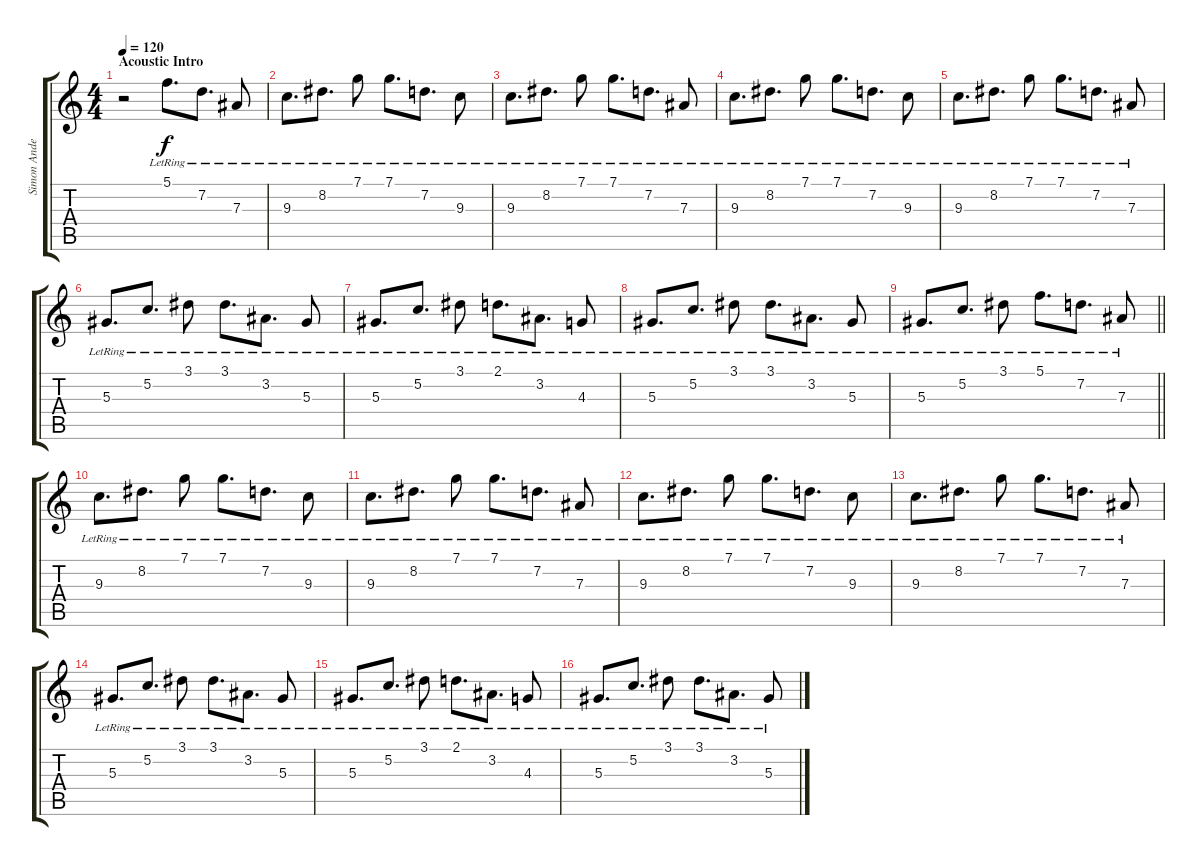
\track ("Simon Andersson (Acoustic)" "Simon Ande") {instrument acousticguitarsteel}
\staff {score tabs}
\tuning (C4 G3 Eb3 Bb2 F2 C2) {hide}
\ts (4 4)
\section ("" "Acoustic Intro")
\tempo 120
\clef g2
\ks c
r.2{dy f instrument acousticguitarsteel} 5.1{lr}.8{d} 7.2{lr}.8{d} 7.3{lr}.8 |
9.3{lr}.8{d} 8.2{lr}.8{d} 7.1{lr}.8 7.1{lr}.8{d} 7.2{lr}.8{d} 9.3{lr}.8 |
9.3{lr}.8{d} 8.2{lr}.8{d} 7.1{lr}.8 7.1{lr}.8{d} 7.2{lr}.8{d} 7.3{lr}.8 |
9.3{lr}.8{d} 8.2{lr}.8{d} 7.1{lr}.8 7.1{lr}.8{d} 7.2{lr}.8{d} 9.3{lr}.8 |
9.3{lr}.8{d} 8.2{lr}.8{d} 7.1{lr}.8 7.1{lr}.8{d} 7.2{lr}.8{d} 7.3{lr}.8 |
5.3{lr}.8{d} 5.2{lr}.8{d} 3.1{lr}.8 3.1{lr}.8{d} 3.2{lr}.8{d} 5.3{lr}.8 |
5.3{lr}.8{d} 5.2{lr}.8{d} 3.1{lr}.8 2.1{lr}.8{d} 3.2{lr}.8{d} 4.3{lr}.8 |
5.3{lr}.8{d} 5.2{lr}.8{d} 3.1{lr}.8 3.1{lr}.8{d} 3.2{lr}.8{d} 5.3{lr}.8 |
\barLineRight lightlight
5.3{lr}.8{d} 5.2{lr}.8{d} 3.1{lr}.8 5.1{lr}.8{d} 7.2{lr}.8{d} 7.3{lr}.8 |
9.3{lr}.8{d} 8.2{lr}.8{d} 7.1{lr}.8 7.1{lr}.8{d} 7.2{lr}.8{d} 9.3{lr}.8 |
9.3{lr}.8{d} 8.2{lr}.8{d} 7.1{lr}.8 7.1{lr}.8{d} 7.2{lr}.8{d} 7.3{lr}.8 |
9.3{lr}.8{d} 8.2{lr}.8{d} 7.1{lr}.8 7.1{lr}.8{d} 7.2{lr}.8{d} 9.3{lr}.8 |
9.3{lr}.8{d} 8.2{lr}.8{d} 7.1{lr}.8 7.1{lr}.8{d} 7.2{lr}.8{d} 7.3{lr}.8 |
5.3{lr}.8{d} 5.2{lr}.8{d} 3.1{lr}.8 3.1{lr}.8{d} 3.2{lr}.8{d} 5.3{lr}.8 |
5.3{lr}.8{d} 5.2{lr}.8{d} 3.1{lr}.8 2.1{lr}.8{d} 3.2{lr}.8{d} 4.3{lr}.8 |
5.3{lr}.8{d} 5.2{lr}.8{d} 3.1{lr}.8 3.1{lr}.8{d} 3.2{lr}.8{d} 5.3{lr}.8
